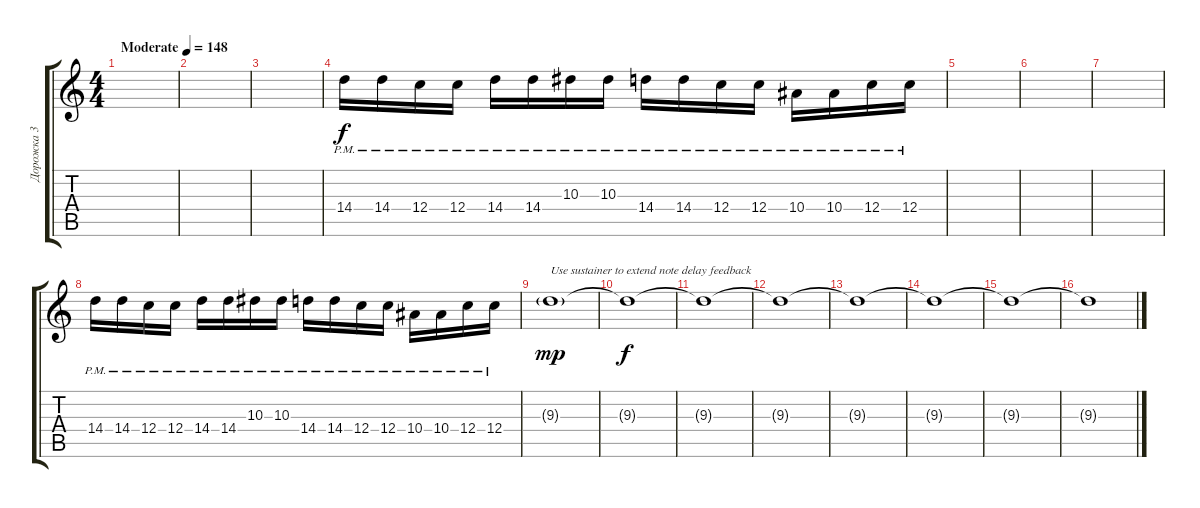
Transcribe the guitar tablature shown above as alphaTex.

\track ("Дорожка 3" "Дорожка 3") {instrument distortionguitar}
\staff {score tabs}
\tuning (D4 A3 F3 C3 G2 C2) {hide}
\ts (4 4)
\tempo (148 "Moderate")
\clef g2
\ks c
|
|
|
14.4{pm}.16 14.4{pm}.16 12.4{pm}.16 12.4{pm}.16 14.4{pm}.16 14.4{pm}.16 10.3{pm}.16 10.3{pm}.16 14.4{pm}.16 14.4{pm}.16 12.4{pm}.16 12.4{pm}.16 10.4{pm}.16 10.4{pm}.16 12.4{pm}.16 12.4{pm}.16 |
|
|
|
14.4{pm}.16 14.4{pm}.16 12.4{pm}.16 12.4{pm}.16 14.4{pm}.16 14.4{pm}.16 10.3{pm}.16 10.3{pm}.16 14.4{pm}.16 14.4{pm}.16 12.4{pm}.16 12.4{pm}.16 10.4{pm}.16 10.4{pm}.16 12.4{pm}.16 12.4{pm}.16 |
9.3{g}.1{txt "Use sustainer to extend note delay feedback" dy mp} |
9.3{t}.1{dy f} |
9.3{t}.1 |
9.3{t}.1 |
9.3{t}.1 |
9.3{t}.1 |
9.3{t}.1 |
9.3{t}.1
